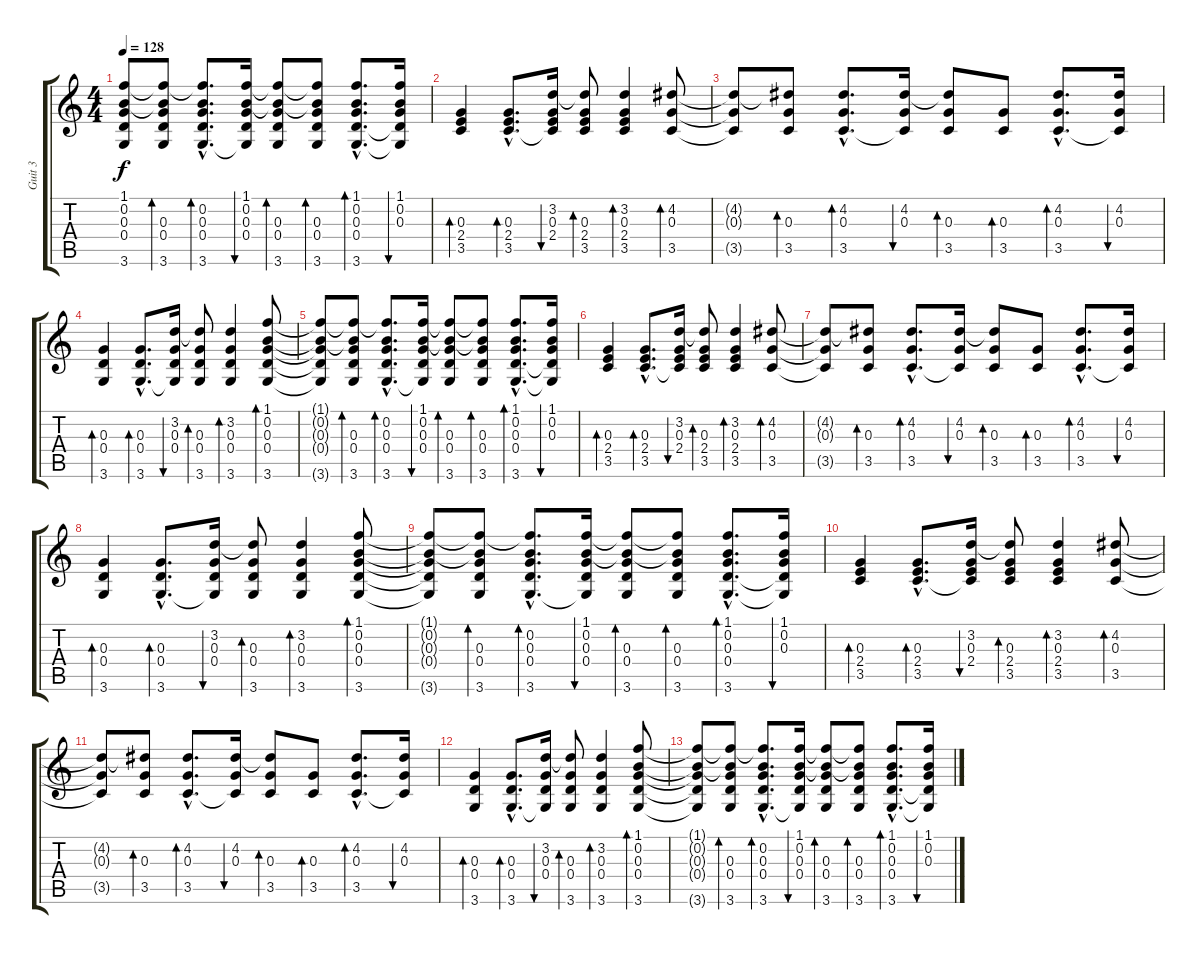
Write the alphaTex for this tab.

\track ("Guit 3" "Guit 3") {instrument acousticguitarsteel}
\staff {score tabs}
\tuning (E4 B3 G3 D3 A2 E2) {hide}
\ts (4 4)
\tempo 128
\clef g2
\ks c
(1.1{t} 0.2{t} 0.3{t} 0.4{t} 3.6{t}).8{dy f} (1.1{t} 0.2{t} 0.3 0.4 3.6).8{bd 60} (1.1{hac t} 0.2{hac} 0.3{hac} 0.4{hac} 3.6{hac}).8{d bd 60} (1.1 0.2 0.3 0.4 3.6{t}).16{bu 60} (1.1{t} 0.2{t} 0.3 0.4 3.6).8{bd 60} (1.1{t} 0.2{t} 0.3 0.4 3.6).8{bd 60} (1.1{hac} 0.2{hac} 0.3{hac} 0.4{hac} 3.6{hac}).8{d bd 60} (1.1 0.2 0.3 0.4{t} 3.6{t}).16{bu 60} |
(0.3 2.4 3.5).4{bd 60} (0.3{hac} 2.4{hac} 3.5{hac}).8{d bd 60} (3.2 0.3 2.4 3.5{t}).16{bu 60} (3.2{t} 0.3 2.4 3.5).8{bd 60} (3.2 0.3 2.4 3.5).4{bd 60} (4.2 0.3 3.5).8{bd 60} |
(4.2{t} 0.3{t} 3.5{t}).8 (4.2{t} 0.3 3.5).8{bd 60} (4.2{hac} 0.3{hac} 3.5{hac}).8{d bd 60} (4.2 0.3 3.5{t}).16{bu 60} (4.2{t} 0.3 3.5).8{bd 60} (0.3 3.5).8{bd 60} (4.2{hac} 0.3{hac} 3.5{hac}).8{d bd 60} (4.2 0.3 3.5{t}).16{bu 60} |
(0.3 0.4 3.6).4{bd 60} (0.3{hac} 0.4{hac} 3.6{hac}).8{d bd 60} (3.2 0.3 0.4 3.6{t}).16{bu 60} (3.2{t} 0.3 0.4 3.6).8{bd 60} (3.2 0.3 0.4 3.6).4{bd 60} (1.1 0.2 0.3 0.4 3.6).8{bd 60} |
(1.1{t} 0.2{t} 0.3{t} 0.4{t} 3.6{t}).8 (1.1{t} 0.2{t} 0.3 0.4 3.6).8{bd 60} (1.1{hac t} 0.2{hac} 0.3{hac} 0.4{hac} 3.6{hac}).8{d bd 60} (1.1 0.2 0.3 0.4 3.6{t}).16{bu 60} (1.1{t} 0.2{t} 0.3 0.4 3.6).8{bd 60} (1.1{t} 0.2{t} 0.3 0.4 3.6).8{bd 60} (1.1{hac} 0.2{hac} 0.3{hac} 0.4{hac} 3.6{hac}).8{d bd 60} (1.1 0.2 0.3 0.4{t} 3.6{t}).16{bu 60} |
(0.3 2.4 3.5).4{bd 60} (0.3{hac} 2.4{hac} 3.5{hac}).8{d bd 60} (3.2 0.3 2.4 3.5{t}).16{bu 60} (3.2{t} 0.3 2.4 3.5).8{bd 60} (3.2 0.3 2.4 3.5).4{bd 60} (4.2 0.3 3.5).8{bd 60} |
(4.2{t} 0.3{t} 3.5{t}).8 (4.2{t} 0.3 3.5).8{bd 60} (4.2{hac} 0.3{hac} 3.5{hac}).8{d bd 60} (4.2 0.3 3.5{t}).16{bu 60} (4.2{t} 0.3 3.5).8{bd 60} (0.3 3.5).8{bd 60} (4.2{hac} 0.3{hac} 3.5{hac}).8{d bd 60} (4.2 0.3 3.5{t}).16{bu 60} |
(0.3 0.4 3.6).4{bd 60} (0.3{hac} 0.4{hac} 3.6{hac}).8{d bd 60} (3.2 0.3 0.4 3.6{t}).16{bu 60} (3.2{t} 0.3 0.4 3.6).8{bd 60} (3.2 0.3 0.4 3.6).4{bd 60} (1.1 0.2 0.3 0.4 3.6).8{bd 60} |
(1.1{t} 0.2{t} 0.3{t} 0.4{t} 3.6{t}).8 (1.1{t} 0.2{t} 0.3 0.4 3.6).8{bd 60} (1.1{hac t} 0.2{hac} 0.3{hac} 0.4{hac} 3.6{hac}).8{d bd 60} (1.1 0.2 0.3 0.4 3.6{t}).16{bu 60} (1.1{t} 0.2{t} 0.3 0.4 3.6).8{bd 60} (1.1{t} 0.2{t} 0.3 0.4 3.6).8{bd 60} (1.1{hac} 0.2{hac} 0.3{hac} 0.4{hac} 3.6{hac}).8{d bd 60} (1.1 0.2 0.3 0.4{t} 3.6{t}).16{bu 60} |
(0.3 2.4 3.5).4{bd 60} (0.3{hac} 2.4{hac} 3.5{hac}).8{d bd 60} (3.2 0.3 2.4 3.5{t}).16{bu 60} (3.2{t} 0.3 2.4 3.5).8{bd 60} (3.2 0.3 2.4 3.5).4{bd 60} (4.2 0.3 3.5).8{bd 60} |
(4.2{t} 0.3{t} 3.5{t}).8 (4.2{t} 0.3 3.5).8{bd 60} (4.2{hac} 0.3{hac} 3.5{hac}).8{d bd 60} (4.2 0.3 3.5{t}).16{bu 60} (4.2{t} 0.3 3.5).8{bd 60} (0.3 3.5).8{bd 60} (4.2{hac} 0.3{hac} 3.5{hac}).8{d bd 60} (4.2 0.3 3.5{t}).16{bu 60} |
(0.3 0.4 3.6).4{bd 60} (0.3{hac} 0.4{hac} 3.6{hac}).8{d bd 60} (3.2 0.3 0.4 3.6{t}).16{bu 60} (3.2{t} 0.3 0.4 3.6).8{bd 60} (3.2 0.3 0.4 3.6).4{bd 60} (1.1 0.2 0.3 0.4 3.6).8{bd 60} |
(1.1{t} 0.2{t} 0.3{t} 0.4{t} 3.6{t}).8 (1.1{t} 0.2{t} 0.3 0.4 3.6).8{bd 60} (1.1{hac t} 0.2{hac} 0.3{hac} 0.4{hac} 3.6{hac}).8{d bd 60} (1.1 0.2 0.3 0.4 3.6{t}).16{bu 60} (1.1{t} 0.2{t} 0.3 0.4 3.6).8{bd 60} (1.1{t} 0.2{t} 0.3 0.4 3.6).8{bd 60} (1.1{hac} 0.2{hac} 0.3{hac} 0.4{hac} 3.6{hac}).8{d bd 60} (1.1 0.2 0.3 0.4{t} 3.6{t}).16{bu 60}
